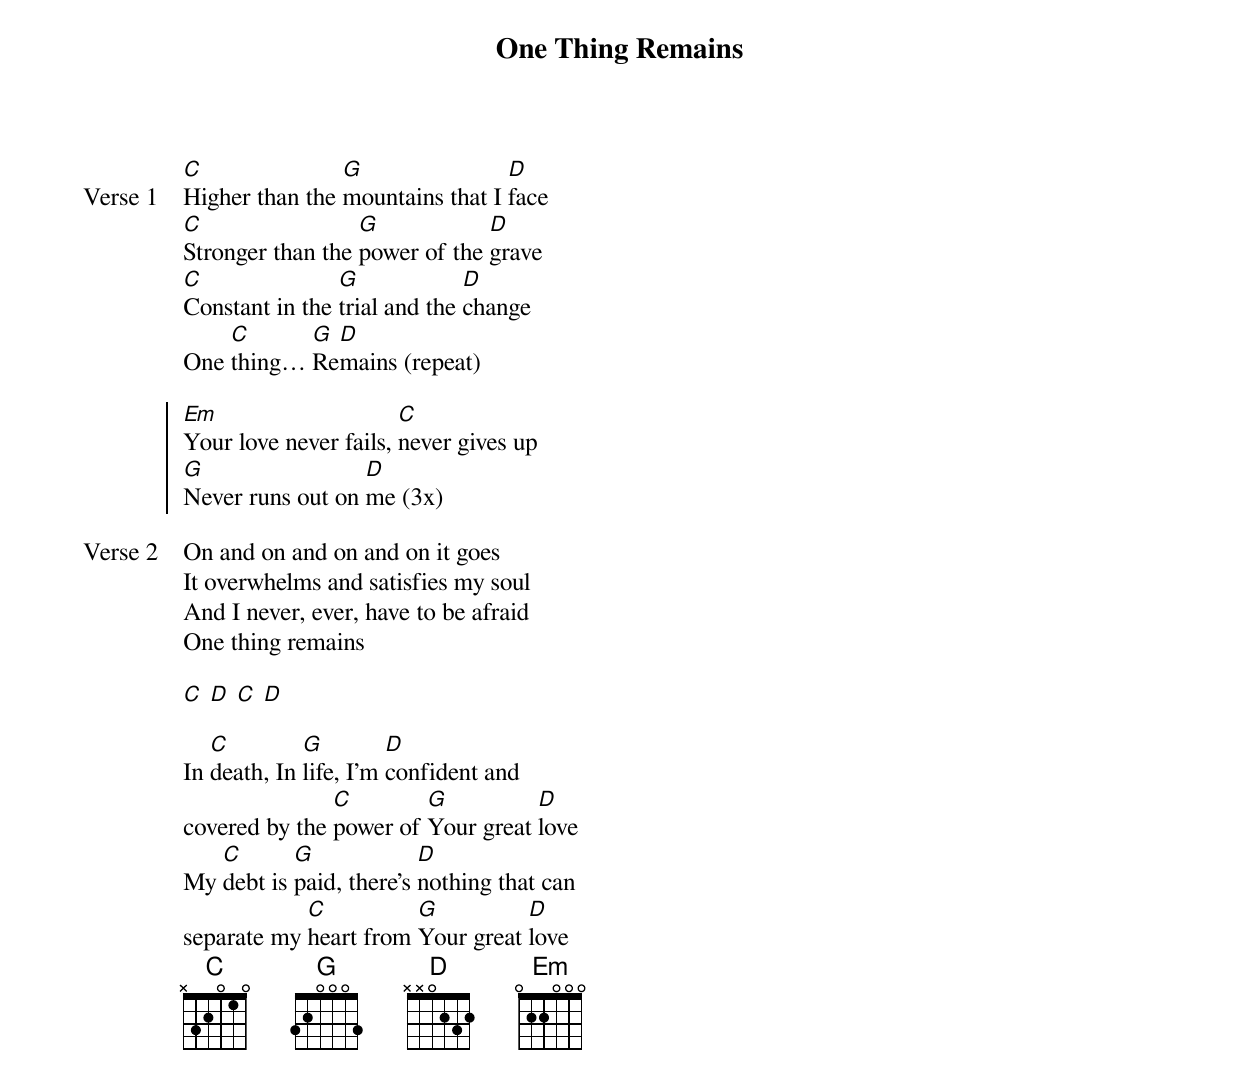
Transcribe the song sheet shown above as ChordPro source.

{title: One Thing Remains}
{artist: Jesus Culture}
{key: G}

{start_of_verse: Verse 1}
[C]Higher than the [G]mountains that I [D]face
[C]Stronger than the [G]power of the [D]grave
[C]Constant in the [G]trial and the [D]change
One [C]thing… [G]Re[D]mains (repeat)
{end_of_verse}

{start_of_chorus}
[Em]Your love never fails, [C]never gives up
[G]Never runs out on [D]me (3x)
{end_of_chorus}

{start_of_verse: Verse 2}
On and on and on and on it goes
It overwhelms and satisfies my soul
And I never, ever, have to be afraid
One thing remains
{end_of_verse}

{start_of_bridge}
[C] [D] [C] [D]
{end_of_bridge}

{start_of_bridge}
In [C]death, In [G]life, I'm [D]confident and
covered by the [C]power of [G]Your great [D]love
My [C]debt is [G]paid, there's [D]nothing that can
separate my [C]heart from [G]Your great [D]love
{end_of_bridge}
